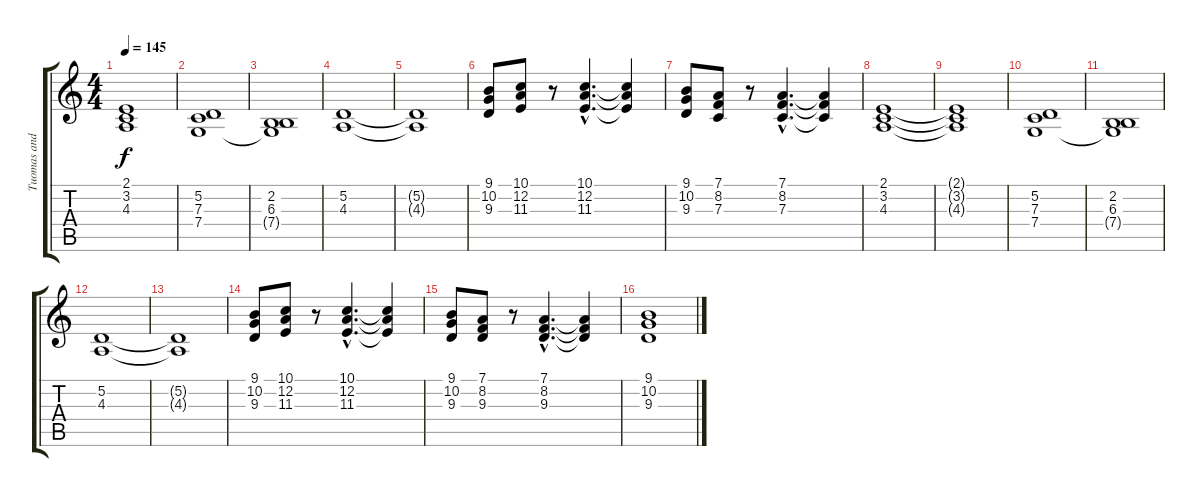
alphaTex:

\track ("Tuomas and his synth" "Tuomas and") {instrument stringensemble1}
\staff {score tabs}
\tuning (D4 A3 F3 C3 G2 D2) {hide}
\ts (4 4)
\tempo 145
\clef g2
\ks c
(2.1{t} 3.2{t} 4.3{t}).1{dy f} |
(5.2 7.3 7.4).1 |
(2.2 6.3 7.4{t}).1 |
(5.2 4.3).1 |
(5.2{t} 4.3{t}).1 |
(9.1 10.2 9.3).8 (10.1 12.2 11.3).8 r.8 (10.1{hac} 12.2{hac} 11.3{hac}).4{d} (10.1{t} 12.2{t} 11.3{t}).4 |
(9.1 10.2 9.3).8 (7.1 8.2 7.3).8 r.8 (7.1{hac} 8.2{hac} 7.3{hac}).4{d} (7.1{t} 8.2{t} 7.3{t}).4 |
(2.1 3.2 4.3).1 |
(2.1{t} 3.2{t} 4.3{t}).1 |
(5.2 7.3 7.4).1 |
(2.2 6.3 7.4{t}).1 |
(5.2 4.3).1 |
(5.2{t} 4.3{t}).1 |
(9.1 10.2 9.3).8 (10.1 12.2 11.3).8 r.8 (10.1{hac} 12.2{hac} 11.3{hac}).4{d} (10.1{t} 12.2{t} 11.3{t}).4 |
(9.1 10.2 9.3).8 (7.1 8.2 9.3).8 r.8 (7.1{hac} 8.2{hac} 9.3{hac}).4{d} (7.1{t} 8.2{t} 9.3{t}).4 |
(9.1 10.2 9.3).1
